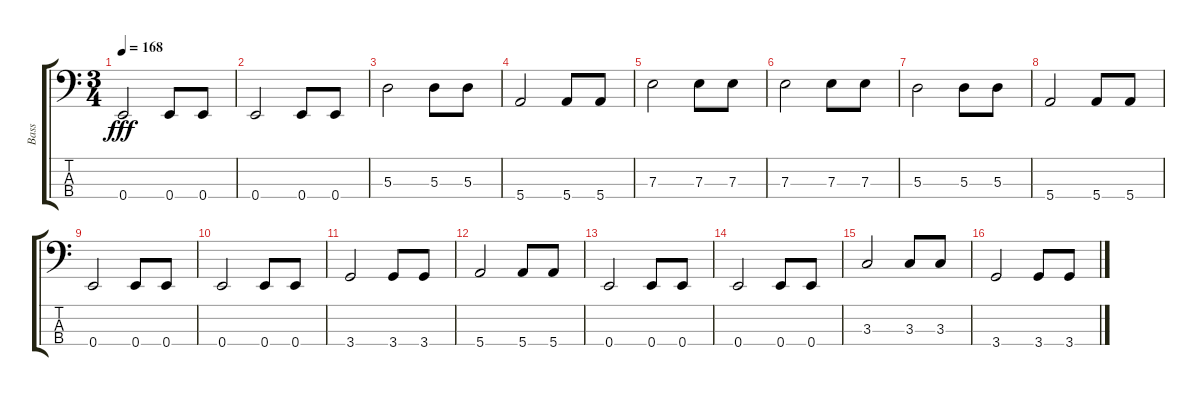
\track ("Bass" "Bass") {instrument electricbassfinger}
\staff {score tabs}
\tuning (G2 D2 A1 E1) {hide}
\ts (3 4)
\tempo 168
\clef f4
\ks c
0.4.2{dy fff} 0.4.8 0.4.8 |
0.4.2 0.4.8 0.4.8 |
5.3.2 5.3.8 5.3.8 |
5.4.2 5.4.8 5.4.8 |
7.3.2 7.3.8 7.3.8 |
7.3.2 7.3.8 7.3.8 |
5.3.2 5.3.8 5.3.8 |
5.4.2 5.4.8 5.4.8 |
0.4.2 0.4.8 0.4.8 |
0.4.2 0.4.8 0.4.8 |
3.4.2 3.4.8 3.4.8 |
5.4.2 5.4.8 5.4.8 |
0.4.2 0.4.8 0.4.8 |
0.4.2 0.4.8 0.4.8 |
3.3.2 3.3.8 3.3.8 |
3.4.2 3.4.8 3.4.8
